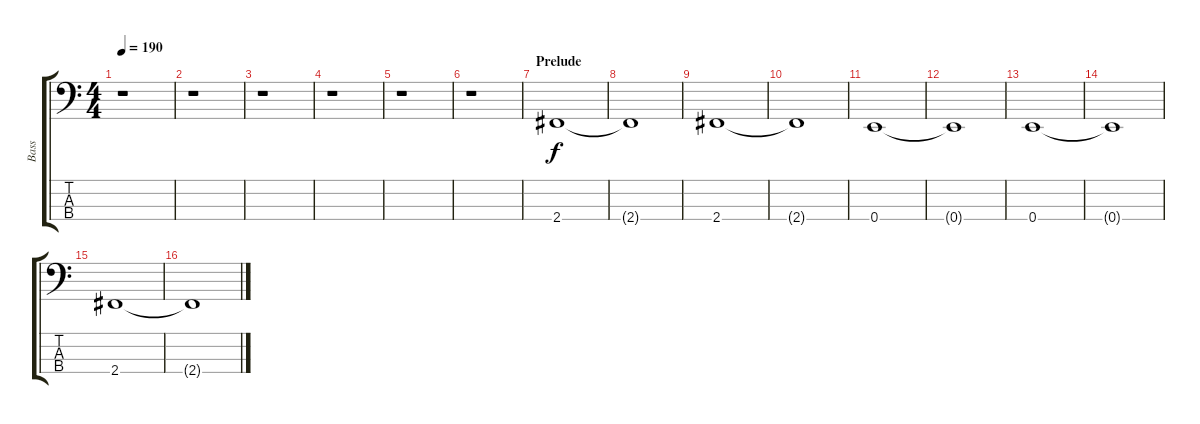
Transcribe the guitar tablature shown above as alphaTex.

\track ("Bass" "Bass") {instrument electricbasspick}
\staff {score tabs}
\tuning (G2 D2 A1 E1) {hide}
\ts (4 4)
\tempo 190
\clef f4
\ks c
r.1{dy f} |
r.1 |
r.1 |
r.1 |
r.1 |
r.1 |
\section ("" "Prelude")
2.4.1 |
2.4{t}.1 |
2.4.1 |
2.4{t}.1 |
0.4.1 |
0.4{t}.1 |
0.4.1 |
0.4{t}.1 |
2.4.1 |
2.4{t}.1
